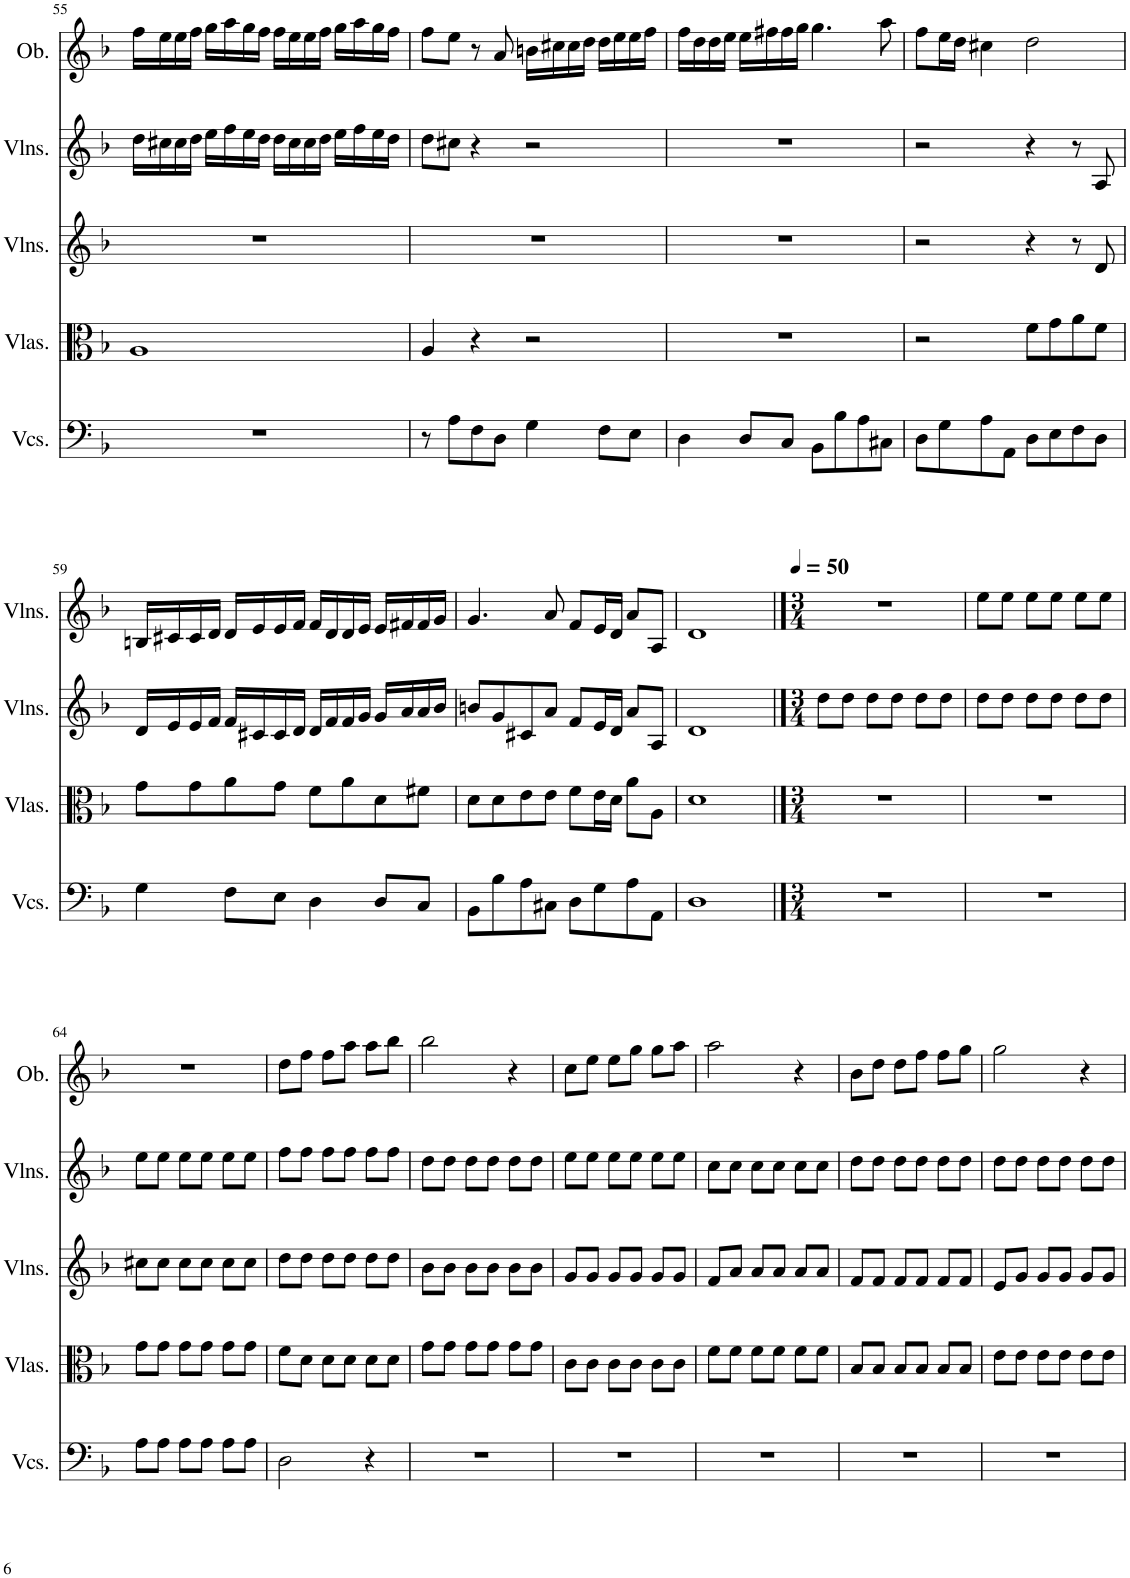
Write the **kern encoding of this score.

**kern	**kern	**kern	**kern	**kern
*part5	*part4	*part3	*part2	*part1
*staff5	*staff4	*staff3	*staff2	*staff1
*I"Violoncellos, Organo  e Violoncello	*I"Violas, Alto Viola	*I"Violins, Violino Secondo	*I"Violins, Violino Primo	*I"Oboe, Oboe
*I'Vcs.	*I'Vlas.	*I'Vlns.	*I'Vlns.	*I'Ob.
!!LO:PB:g=z
*clefF4	*clefC3	*clefG2	*clefG2	*clefG2
*k[b-]	*k[b-]	*k[b-]	*k[b-]	*k[b-]
*M4/4	*M4/4	*M4/4	*M4/4	*M4/4
=55	=55	=55	=55	=55
1r	1A	1r	16dd\LL	16ff\LL
.	.	.	16cc#X\	16ee\
.	.	.	16cc#\	16ee\
.	.	.	16dd\JJ	16ff\JJ
.	.	.	16ee\LL	16gg\LL
.	.	.	16ff\	16aa\
.	.	.	16ee\	16gg\
.	.	.	16dd\JJ	16ff\JJ
.	.	.	16dd\LL	16ff\LL
.	.	.	16cc#\	16ee\
.	.	.	16cc#\	16ee\
.	.	.	16dd\JJ	16ff\JJ
.	.	.	16ee\LL	16gg\LL
.	.	.	16ff\	16aa\
.	.	.	16ee\	16gg\
.	.	.	16dd\JJ	16ff\JJ
=56	=56	=56	=56	=56
8r	4A/	1r	8dd\L	8ff\L
8A\L	.	.	8cc#X\J	8ee\J
8F\	4r	.	4r	8r
8D\J	.	.	.	8a/
4G\	2r	.	2r	16bn\LL
.	.	.	.	16cc#X\
.	.	.	.	16cc#\
.	.	.	.	16dd\JJ
8F\L	.	.	.	16dd\LL
.	.	.	.	16ee\
8E\J	.	.	.	16ee\
.	.	.	.	16ff\JJ
=57	=57	=57	=57	=57
4D\	1r	1r	1r	16ff\LL
.	.	.	.	16dd\
.	.	.	.	16dd\
.	.	.	.	16ee\JJ
8D/L	.	.	.	16ee\LL
.	.	.	.	16ff#X\
8C/J	.	.	.	16ff#\
.	.	.	.	16gg\JJ
8BB-\L	.	.	.	4.gg\
8B-\	.	.	.	.
8A\	.	.	.	.
8C#X\J	.	.	.	8aa\
=58	=58	=58	=58	=58
8D\L	2r	2r	2r	8ff\L
8G\	.	.	.	16ee\L
.	.	.	.	16dd\JJ
8A\	.	.	.	4cc#X\
8AA\J	.	.	.	.
8D\L	8f\L	4r	4r	2dd\
8E\	8g\	.	.	.
8F\	8a\	8r	8r	.
8D\J	8f\J	8d/	8A/	.
!!LO:LB:g=z
=59	=59	=59	=59	=59
4G\	8g\L	16d/LL	16Bn/LL	1r
.	.	16e/	16c#X/	.
.	8g\	16e/	16c#/	.
.	.	16f/JJ	16d/JJ	.
8F\L	8a\	16f/LL	16d/LL	.
.	.	16c#X/	16e/	.
8E\J	8g\J	16c#/	16e/	.
.	.	16d/JJ	16f/JJ	.
4D\	8f\L	16d/LL	16f/LL	.
.	.	16f/	16d/	.
.	8a\	16f/	16d/	.
.	.	16g/JJ	16e/JJ	.
8D/L	8d\	16g/LL	16e/LL	.
.	.	16a/	16f#X/	.
8C/J	8f#X\J	16a/	16f#/	.
.	.	16b-/JJ	16g/JJ	.
=60	=60	=60	=60	=60
8BB-\L	8d\L	8bn/L	4.g/	1r
8B-\	8d\	8g/	.	.
8A\	8e\	8c#X/	.	.
8C#X\J	8e\J	8a/J	8a/	.
8D\L	8f\L	8f/L	8f/L	.
8G\	16e\L	16e/L	16e/L	.
.	16d\JJ	16d/JJ	16d/JJ	.
8A\	8a\L	8a/L	8a/L	.
8AA\J	8A\J	8A/J	8A/J	.
=61	=61	=61	=61	=61
1D	1d	1d	1d	1r
==62	==62	==62	==62	==62
*M3/4	*M3/4	*M3/4	*M3/4	*M3/4
*	*	*	*	*MM50
2.r	2.r	8dd\L	2.r	2.r
.	.	8dd\J	.	.
.	.	8dd\L	.	.
.	.	8dd\J	.	.
.	.	8dd\L	.	.
.	.	8dd\J	.	.
=63	=63	=63	=63	=63
2.r	2.r	8dd\L	8ee\L	2.r
.	.	8dd\J	8ee\J	.
.	.	8dd\L	8ee\L	.
.	.	8dd\J	8ee\J	.
.	.	8dd\L	8ee\L	.
.	.	8dd\J	8ee\J	.
!!LO:LB:g=z
=64	=64	=64	=64	=64
8A\L	8g\L	8cc#X\L	8ee\L	2.r
8A\J	8g\J	8cc#\J	8ee\J	.
8A\L	8g\L	8cc#\L	8ee\L	.
8A\J	8g\J	8cc#\J	8ee\J	.
8A\L	8g\L	8cc#\L	8ee\L	.
8A\J	8g\J	8cc#\J	8ee\J	.
=65	=65	=65	=65	=65
2D\	8f\L	8dd\L	8ff\L	8dd\L
.	8d\J	8dd\J	8ff\J	8ff\J
.	8d\L	8dd\L	8ff\L	8ff\L
.	8d\J	8dd\J	8ff\J	8aa\J
4r	8d\L	8dd\L	8ff\L	8aa\L
.	8d\J	8dd\J	8ff\J	8bb-\J
=66	=66	=66	=66	=66
2.r	8g\L	8b-\L	8dd\L	2bb-\
.	8g\J	8b-\J	8dd\J	.
.	8g\L	8b-\L	8dd\L	.
.	8g\J	8b-\J	8dd\J	.
.	8g\L	8b-\L	8dd\L	4r
.	8g\J	8b-\J	8dd\J	.
=67	=67	=67	=67	=67
2.r	8c\L	8g/L	8ee\L	8cc\L
.	8c\J	8g/J	8ee\J	8ee\J
.	8c\L	8g/L	8ee\L	8ee\L
.	8c\J	8g/J	8ee\J	8gg\J
.	8c\L	8g/L	8ee\L	8gg\L
.	8c\J	8g/J	8ee\J	8aa\J
=68	=68	=68	=68	=68
2.r	8f\L	8f/L	8cc\L	2aa\
.	8f\J	8a/J	8cc\J	.
.	8f\L	8a/L	8cc\L	.
.	8f\J	8a/J	8cc\J	.
.	8f\L	8a/L	8cc\L	4r
.	8f\J	8a/J	8cc\J	.
=69	=69	=69	=69	=69
2.r	8B-/L	8f/L	8dd\L	8b-\L
.	8B-/J	8f/J	8dd\J	8dd\J
.	8B-/L	8f/L	8dd\L	8dd\L
.	8B-/J	8f/J	8dd\J	8ff\J
.	8B-/L	8f/L	8dd\L	8ff\L
.	8B-/J	8f/J	8dd\J	8gg\J
=70	=70	=70	=70	=70
2.r	8e\L	8e/L	8dd\L	2gg\
.	8e\J	8g/J	8dd\J	.
.	8e\L	8g/L	8dd\L	.
.	8e\J	8g/J	8dd\J	.
.	8e\L	8g/L	8dd\L	4r
.	8e\J	8g/J	8dd\J	.
=	=	=	=	=
*-	*-	*-	*-	*-
